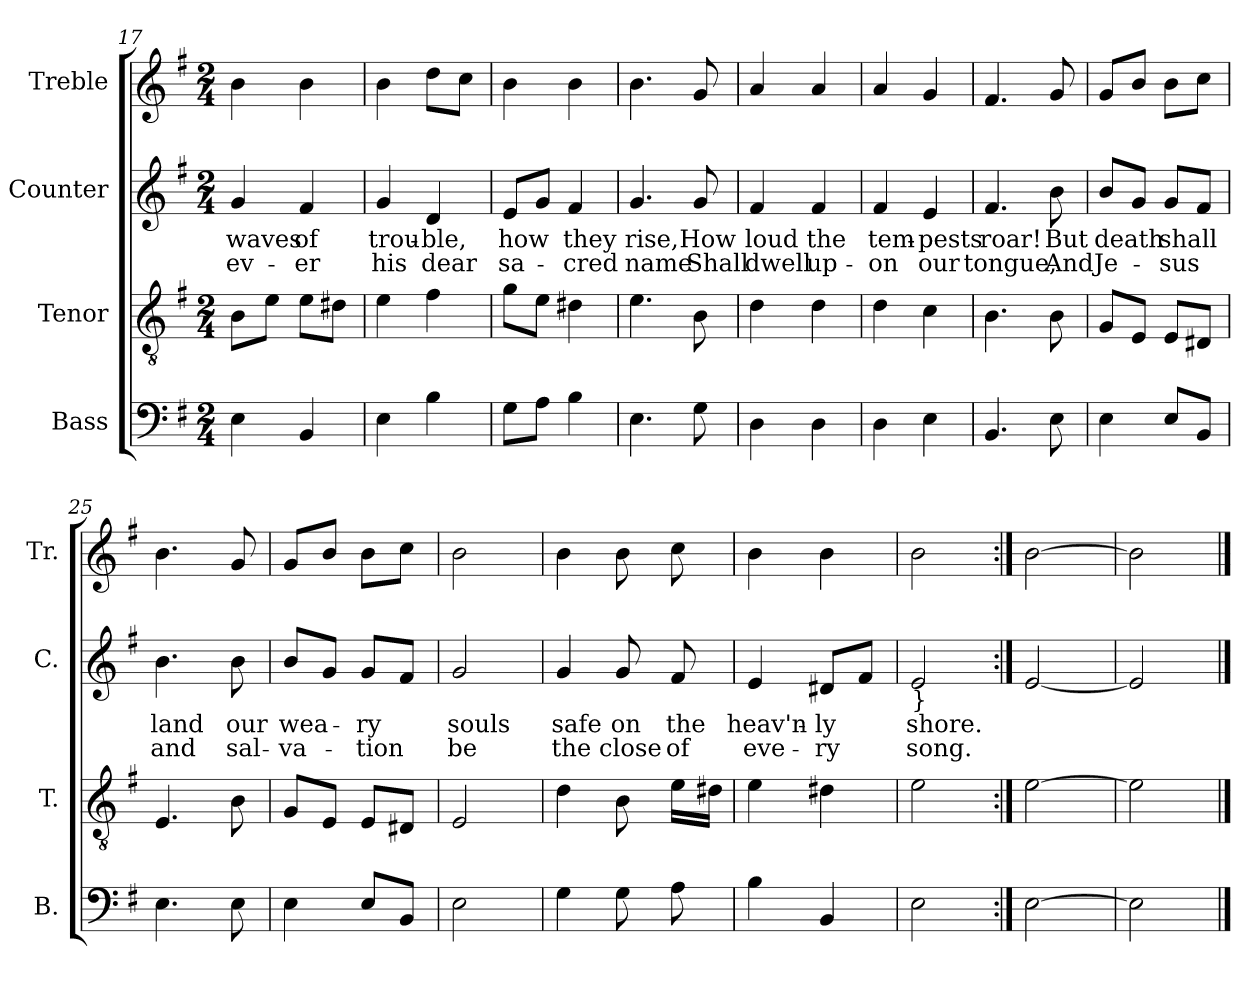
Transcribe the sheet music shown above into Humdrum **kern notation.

**kern	**kern	**kern	**text	**text	**kern
*part4	*part3	*part2	*part2	*part2	*part1
*staff4	*staff3	*staff2	*staff2	*staff2	*staff1
*I"Bass	*I"Tenor	*I"Counter	*	*	*I"Treble
*I'B.	*I'T.	*I'C.	*	*	*I'Tr.
*clefF4	*clefGv2	*clefG2	*	*	*clefG2
*k[f#]	*k[f#]	*k[f#]	*	*	*k[f#]
*M2/4	*M2/4	*M2/4	*	*	*M2/4
=17	=17	=17	=17	=17	=17
4E\	8B\L	4g/	waves	ev-	4b\
.	8e\J	.	.	.	.
4BB/	8e\L	4f#/	of	-er	4b\
.	8d#X\J	.	.	.	.
!!LO:LB:g=z
=18	=18	=18	=18	=18	=18
4E\	4e\	4g/	trou-	his	4b\
4B\	4f#\	4d/	-ble,	dear	8dd\L
.	.	.	.	.	8cc\J
=19	=19	=19	=19	=19	=19
8G\L	8g\L	8e/L	how	sa-	4b\
8A\J	8e\J	8g/J	.	.	.
4B\	4d#X\	4f#/	they	-cred	4b\
=20	=20	=20	=20	=20	=20
4.E\	4.e\	4.g/	rise,	name	4.b\
8G\	8B\	8g/	How	Shall	8g/
=21	=21	=21	=21	=21	=21
4D\	4d\	4f#/	loud	dwell	4a/
4D\	4d\	4f#/	the	up-	4a/
=22	=22	=22	=22	=22	=22
4D\	4d\	4f#/	tem-	-on	4a/
4E\	4c\	4e/	-pests	our	4g/
=23	=23	=23	=23	=23	=23
4.BB/	4.B\	4.f#/	roar!	tongue,	4.f#/
8E\	8B\	8b\	But	And	8g/
=24	=24	=24	=24	=24	=24
4E\	8G/L	8b/L	death	Je-	8g/L
.	8E/J	8g/J	.	.	8b/J
8E/L	8E/L	8g/L	shall	-sus	8b\L
8BB/J	8D#X/J	8f#/J	.	.	8cc\J
=25	=25	=25	=25	=25	=25
4.E\	4.E/	4.b\	land	and	4.b\
8E\	8B\	8b\	our	sal-	8g/
=26	=26	=26	=26	=26	=26
4E\	8G/L	8b/L	wea-	-va-	8g/L
.	8E/J	8g/J	.	.	8b/J
8E/L	8E/L	8g/L	-ry	-tion	8b\L
8BB/J	8D#X/J	8f#/J	.	.	8cc\J
=27	=27	=27	=27	=27	=27
2E\	2E/	2g/	souls	be	2b\
!!LO:LB:g=z
=28	=28	=28	=28	=28	=28
4G\	4d\	4g/	safe	the	4b\
8G\	8B\	8g/	on	close	8b\
8A\	16e\LL	8f#/	the	of	8cc\
.	16d#X\JJ	.	.	.	.
=29	=29	=29	=29	=29	=29
4B\	4e\	4e/	heav'n-	eve-	4b\
4BB/	4d#X\	8d#X/L	-ly	-ry	4b\
.	.	8f#/J	.	.	.
=30	=30	=30	=30	=30	=30
!	!	!LO:TX:b:t=}	!	!	!
2E\	2e\	2e/	shore.	song.	2b\
=31:|!	=31:|!	=31:|!	=31:|!	=31:|!	=31:|!
[2E\	[2e\	[2e/	.	.	[2b\
=32	=32	=32	=32	=32	=32
2E\]	2e\]	2e/]	.	.	2b\]
==	==	==	==	==	==
*-	*-	*-	*-	*-	*-
